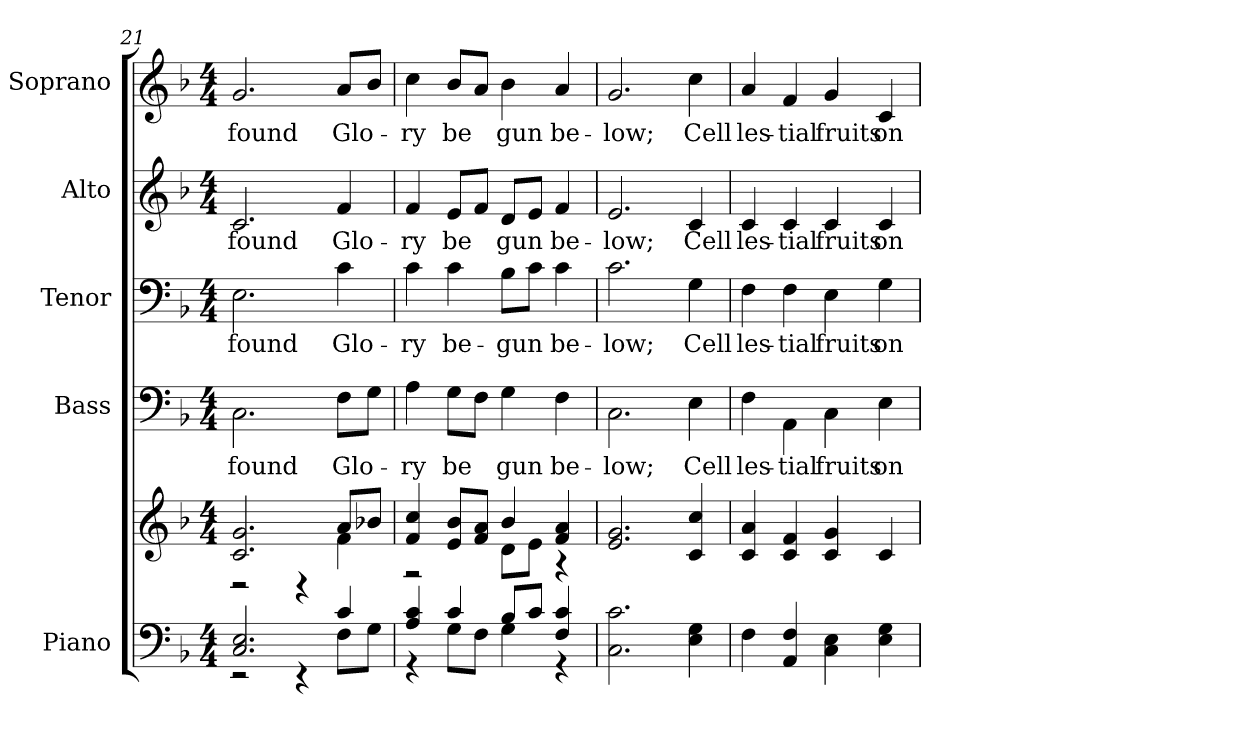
**kern	**kern	**kern	**text	**kern	**text	**kern	**text	**kern	**text
*part5	*part5	*part4	*part4	*part3	*part3	*part2	*part2	*part1	*part1
*staff6	*staff5	*staff4	*staff4	*staff3	*staff3	*staff2	*staff2	*staff1	*staff1
*I"Piano	*	*I"Bass	*	*I"Tenor	*	*I"Alto	*	*I"Soprano	*
*I'Pno.	*	*I'B.	*	*I'T.	*	*I'A.	*	*I'S.	*
*clefF4	*clefG2	*clefF4	*	*clefF4	*	*clefG2	*	*clefG2	*
*k[b-]	*k[b-]	*k[b-]	*	*k[b-]	*	*k[b-]	*	*k[b-]	*
*F:	*F:	*F:	*	*F:	*	*F:	*	*F:	*
*M4/4	*M4/4	*M4/4	*	*M4/4	*	*M4/4	*	*M4/4	*
=21	=21	=21	=21	=21	=21	=21	=21	=21	=21
*^	*^	*	*	*	*	*	*	*	*
!	!	!	!	!	!LO:LY:b:color=#000000	!	!	!	!	!	!
!	!	!	!	!	!	!	!LO:LY:b:color=#000000	!	!	!	!
!	!	!	!	!	!	!	!	!	!LO:LY:b:color=#000000	!	!
!	!	!	!	!	!	!	!	!	!	!	!LO:LY:b:color=#000000
2.Ci/ 2.Ei	2r	2.ci/ 2.gi	2r	2.Ci\	found	2.Ei\	found	2.ci/	found	2.gi/	found
.	4r	.	4r	.	.	.	.	.	.	.	.
!	!	!	!	!	!LO:LY:b:color=#000000	!	!	!	!	!	!
!	!	!	!	!	!	!	!LO:LY:b:color=#000000	!	!	!	!
!	!	!	!	!	!	!	!	!	!LO:LY:b:color=#000000	!	!
!	!	!	!	!	!	!	!	!	!	!	!LO:LY:b:color=#000000
4ci/	8Fi\L	8ai/L	4fi\	8Fi\L	Glo-	4ci\	Glo-	4fi/	Glo-	8ai/L	Glo-
.	8Gi\J	8b-Xi/J	.	8Gi\J	.	.	.	.	.	8b-i/J	.
=22	=22	=22	=22	=22	=22	=22	=22	=22	=22	=22	=22
!	!	!	!	!	!LO:LY:b:color=#000000	!	!	!	!	!	!
!	!	!	!	!	!	!	!LO:LY:b:color=#000000	!	!	!	!
!	!	!	!	!	!	!	!	!	!LO:LY:b:color=#000000	!	!
!	!	!	!	!	!	!	!	!	!	!	!LO:LY:b:color=#000000
4Ai/ 4ci	4r	4fi/ 4cci	2r	4Ai\	-ry	4ci\	-ry	4fi/	-ry	4cci\	-ry
!	!	!	!	!	!LO:LY:b:color=#000000	!	!	!	!	!	!
!	!	!	!	!	!	!	!LO:LY:b:color=#000000	!	!	!	!
!	!	!	!	!	!	!	!	!	!LO:LY:b:color=#000000	!	!
!	!	!	!	!	!	!	!	!	!	!	!LO:LY:b:color=#000000
4ci/	8Gi\L	8ei/ 8b-iL	.	8Gi\L	be	4ci\	be-	8ei/L	be	8b-i/L	be
.	8Fi\J	8fi/ 8aiJ	.	8Fi\J	.	.	.	8fi/J	.	8ai/J	.
!	!	!	!	!	!LO:LY:b:color=#000000	!	!	!	!	!	!
!	!	!	!	!	!	!	!LO:LY:b:color=#000000	!	!	!	!
!	!	!	!	!	!	!	!	!	!LO:LY:b:color=#000000	!	!
!	!	!	!	!	!	!	!	!	!	!	!LO:LY:b:color=#000000
8B-i/L	4Gi\	4b-i/	8di\L	4Gi\	gun	8B-i\L	-gun	8di/L	gun	4b-i\	gun
8ci/J	.	.	8ei\J	.	.	8ci\J	.	8ei/J	.	.	.
!	!	!	!	!	!LO:LY:b:color=#000000	!	!	!	!	!	!
!	!	!	!	!	!	!	!LO:LY:b:color=#000000	!	!	!	!
!	!	!	!	!	!	!	!	!	!LO:LY:b:color=#000000	!	!
!	!	!	!	!	!	!	!	!	!	!	!LO:LY:b:color=#000000
4Fi/ 4ci	4r	4fi/ 4ai	4r	4Fi\	be-	4ci\	be-	4fi/	be-	4ai/	be-
*v	*v	*	*	*	*	*	*	*	*	*	*
*	*v	*v	*	*	*	*	*	*	*	*
!!LO:PB:g=z
=23	=23	=23	=23	=23	=23	=23	=23	=23	=23
*^	*^	*	*	*	*	*	*	*	*
!	!	!	!	!	!LO:LY:b:color=#000000	!	!	!	!	!	!
*v	*v	*	*	*	*	*	*	*	*	*	*
*	*v	*v	*	*	*	*	*	*	*	*
*^	*^	*	*	*	*	*	*	*	*
!	!	!	!	!	!	!	!LO:LY:b:color=#000000	!	!	!	!
*v	*v	*	*	*	*	*	*	*	*	*	*
*	*v	*v	*	*	*	*	*	*	*	*
*^	*^	*	*	*	*	*	*	*	*
!	!	!	!	!	!	!	!	!	!LO:LY:b:color=#000000	!	!
*v	*v	*	*	*	*	*	*	*	*	*	*
*	*v	*v	*	*	*	*	*	*	*	*
*^	*^	*	*	*	*	*	*	*	*
!	!	!	!	!	!	!	!	!	!	!	!LO:LY:b:color=#000000
*v	*v	*	*	*	*	*	*	*	*	*	*
*	*v	*v	*	*	*	*	*	*	*	*
2.Ci\ 2.ci	2.ei/ 2.gi	2.Ci\	low;	2.ci\	low;	2.ei/	low;	2.gi/	low;
!	!	!	!LO:LY:b:color=#000000	!	!	!	!	!	!
!	!	!	!	!	!LO:LY:b:color=#000000	!	!	!	!
!	!	!	!	!	!	!	!LO:LY:b:color=#000000	!	!
!	!	!	!	!	!	!	!	!	!LO:LY:b:color=#000000
4Ei\ 4Gi	4ci/ 4cci	4Ei\	Cell	4Gi\	Cell	4ci/	Cell	4cci\	Cell
=24	=24	=24	=24	=24	=24	=24	=24	=24	=24
!	!	!	!LO:LY:b:color=#000000	!	!	!	!	!	!
!	!	!	!	!	!LO:LY:b:color=#000000	!	!	!	!
!	!	!	!	!	!	!	!LO:LY:b:color=#000000	!	!
!	!	!	!	!	!	!	!	!	!LO:LY:b:color=#000000
4Fi\	4ci/ 4ai	4Fi\	les-	4Fi\	les-	4ci/	les-	4ai/	les-
!	!	!	!LO:LY:b:color=#000000	!	!	!	!	!	!
!	!	!	!	!	!LO:LY:b:color=#000000	!	!	!	!
!	!	!	!	!	!	!	!LO:LY:b:color=#000000	!	!
!	!	!	!	!	!	!	!	!	!LO:LY:b:color=#000000
4AAi/ 4Fi	4ci/ 4fi	4AAi\	tial	4Fi\	tial	4ci/	tial	4fi/	tial
!	!	!	!LO:LY:b:color=#000000	!	!	!	!	!	!
!	!	!	!	!	!LO:LY:b:color=#000000	!	!	!	!
!	!	!	!	!	!	!	!LO:LY:b:color=#000000	!	!
!	!	!	!	!	!	!	!	!	!LO:LY:b:color=#000000
4Ci\ 4Ei	4ci/ 4gi	4Ci\	fruits	4Ei\	fruits	4ci/	fruits	4gi/	fruits
!	!	!	!LO:LY:b:color=#000000	!	!	!	!	!	!
!	!	!	!	!	!LO:LY:b:color=#000000	!	!	!	!
!	!	!	!	!	!	!	!LO:LY:b:color=#000000	!	!
!	!	!	!	!	!	!	!	!	!LO:LY:b:color=#000000
4Ei\ 4Gi	4ci/	4Ei\	on	4Gi\	on	4ci/	on	4ci/	on
=	=	=	=	=	=	=	=	=	=
*-	*-	*-	*-	*-	*-	*-	*-	*-	*-
